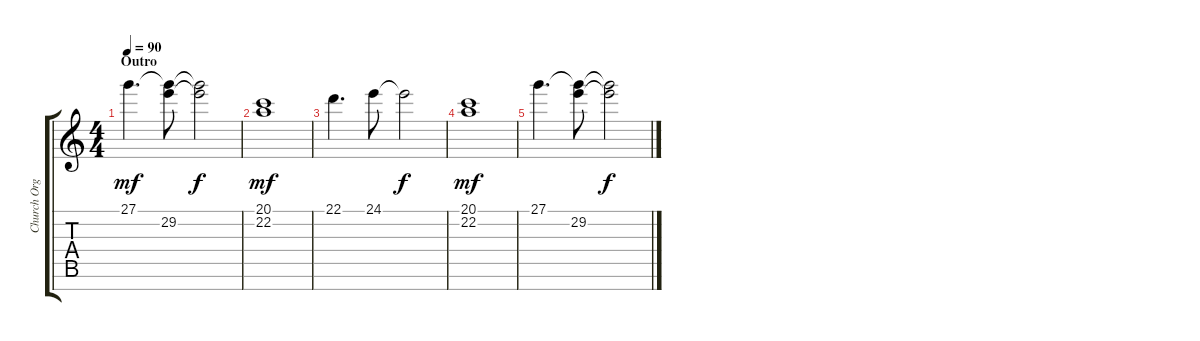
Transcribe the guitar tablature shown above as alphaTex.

\track ("Church Organ" "Church Org") {instrument fx8scifi}
\staff {score tabs}
\tuning (E4 B3 G3 D3 A2 E2 B1) {hide}
\ts (4 4)
\section ("" "Outro")
\tempo 90
\clef g2
\ks c
27.1.4{d dy mf} (27.1{t} 29.2).8 (27.1{t} 29.2{t}).2{dy f} |
(20.1 22.2).1{dy mf volume 0} |
22.1.4{d} 24.1.8 24.1{t}.2{dy f} |
(20.1 22.2).1{dy mf} |
27.1.4{d} (27.1{t} 29.2).8 (27.1{t} 29.2{t}).2{dy f}
